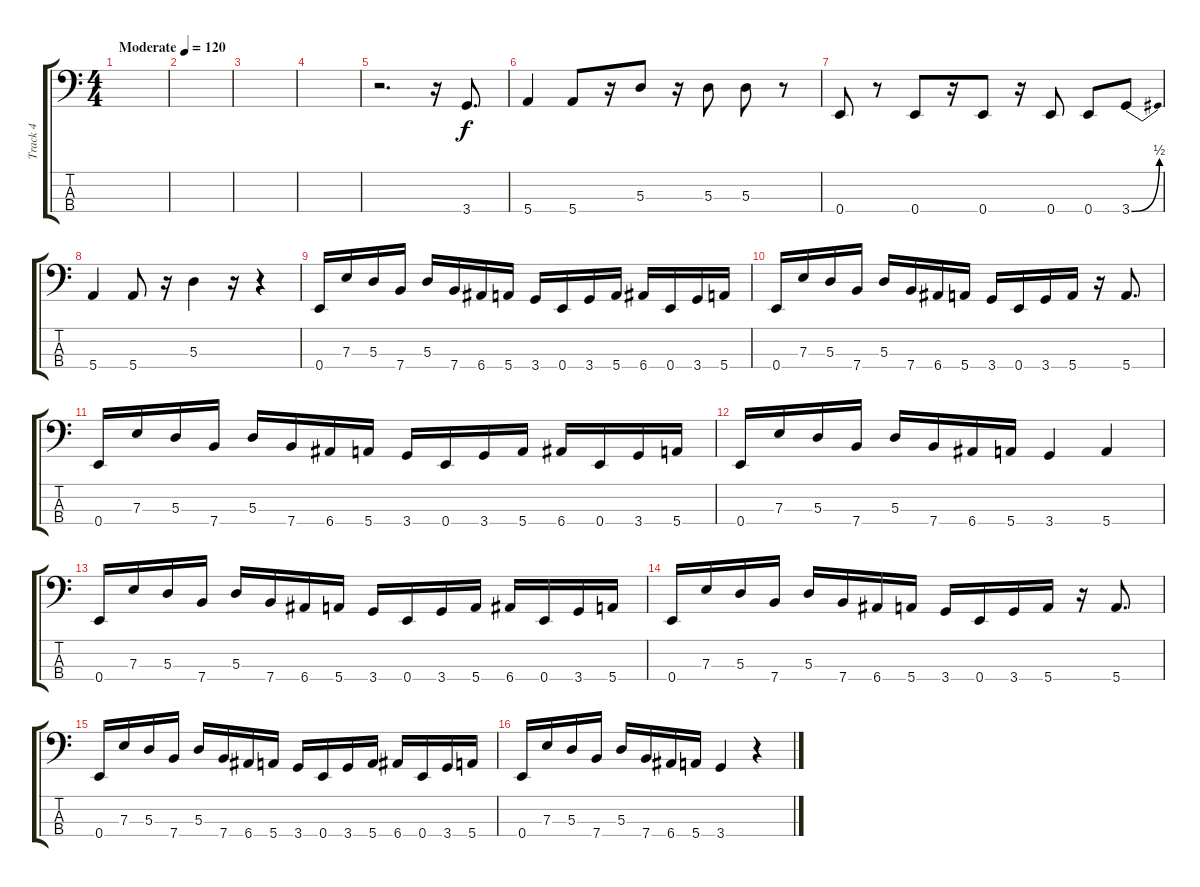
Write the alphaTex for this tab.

\track ("Track 4" "Track 4") {instrument electricbassfinger}
\staff {score tabs}
\tuning (G2 D2 A1 E1) {hide}
\ts (4 4)
\tempo (120 "Moderate")
\clef f4
\ks c
|
|
|
|
r.2{d} r.16 3.4.8{d} |
5.4.4 5.4.8 r.16 5.3.8 r.16 5.3.8 5.3.8 r.8 |
0.4.8 r.8 0.4.8 r.16 0.4.8 r.16 0.4.8 0.4.8 3.4{be (bend 0 0 60 2)}.8 |
5.4.4 5.4.8 r.16 5.3.4 r.16 r.4 |
0.4.16 7.3.16 5.3.16 7.4.16 5.3.16 7.4.16 6.4.16 5.4.16 3.4.16 0.4.16 3.4.16 5.4.16 6.4.16 0.4.16 3.4.16 5.4.16 |
0.4.16 7.3.16 5.3.16 7.4.16 5.3.16 7.4.16 6.4.16 5.4.16 3.4.16 0.4.16 3.4.16 5.4.16 r.16 5.4.8{d} |
0.4.16 7.3.16 5.3.16 7.4.16 5.3.16 7.4.16 6.4.16 5.4.16 3.4.16 0.4.16 3.4.16 5.4.16 6.4.16 0.4.16 3.4.16 5.4.16 |
0.4.16 7.3.16 5.3.16 7.4.16 5.3.16 7.4.16 6.4.16 5.4.16 3.4.4 5.4.4 |
0.4.16 7.3.16 5.3.16 7.4.16 5.3.16 7.4.16 6.4.16 5.4.16 3.4.16 0.4.16 3.4.16 5.4.16 6.4.16 0.4.16 3.4.16 5.4.16 |
0.4.16 7.3.16 5.3.16 7.4.16 5.3.16 7.4.16 6.4.16 5.4.16 3.4.16 0.4.16 3.4.16 5.4.16 r.16 5.4.8{d} |
0.4.16 7.3.16 5.3.16 7.4.16 5.3.16 7.4.16 6.4.16 5.4.16 3.4.16 0.4.16 3.4.16 5.4.16 6.4.16 0.4.16 3.4.16 5.4.16 |
0.4.16 7.3.16 5.3.16 7.4.16 5.3.16 7.4.16 6.4.16 5.4.16 3.4.4 r.4
